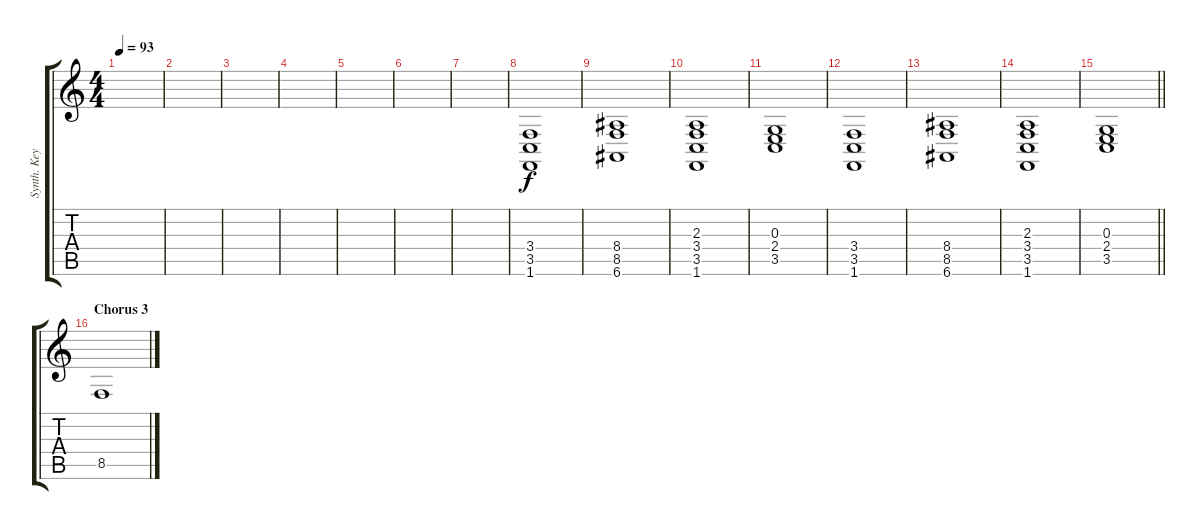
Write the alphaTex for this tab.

\track ("Synth. Keyboard" "Synth. Key") {instrument synthbrass1}
\staff {score tabs}
\tuning (E4 B3 G3 D3 A2 E2) {hide}
\ts (4 4)
\tempo 93
\clef g2
\ks c
|
|
|
|
|
|
|
(3.4 3.5 1.6).1 |
(8.4 8.5 6.6).1 |
(2.3 3.4 3.5 1.6).1 |
(0.3 2.4 3.5).1 |
(3.4 3.5 1.6).1 |
(8.4 8.5 6.6).1 |
(2.3 3.4 3.5 1.6).1 |
\barLineRight lightlight
(0.3 2.4 3.5).1 |
\section ("" "Chorus 3")
8.5.1{volume 8}
